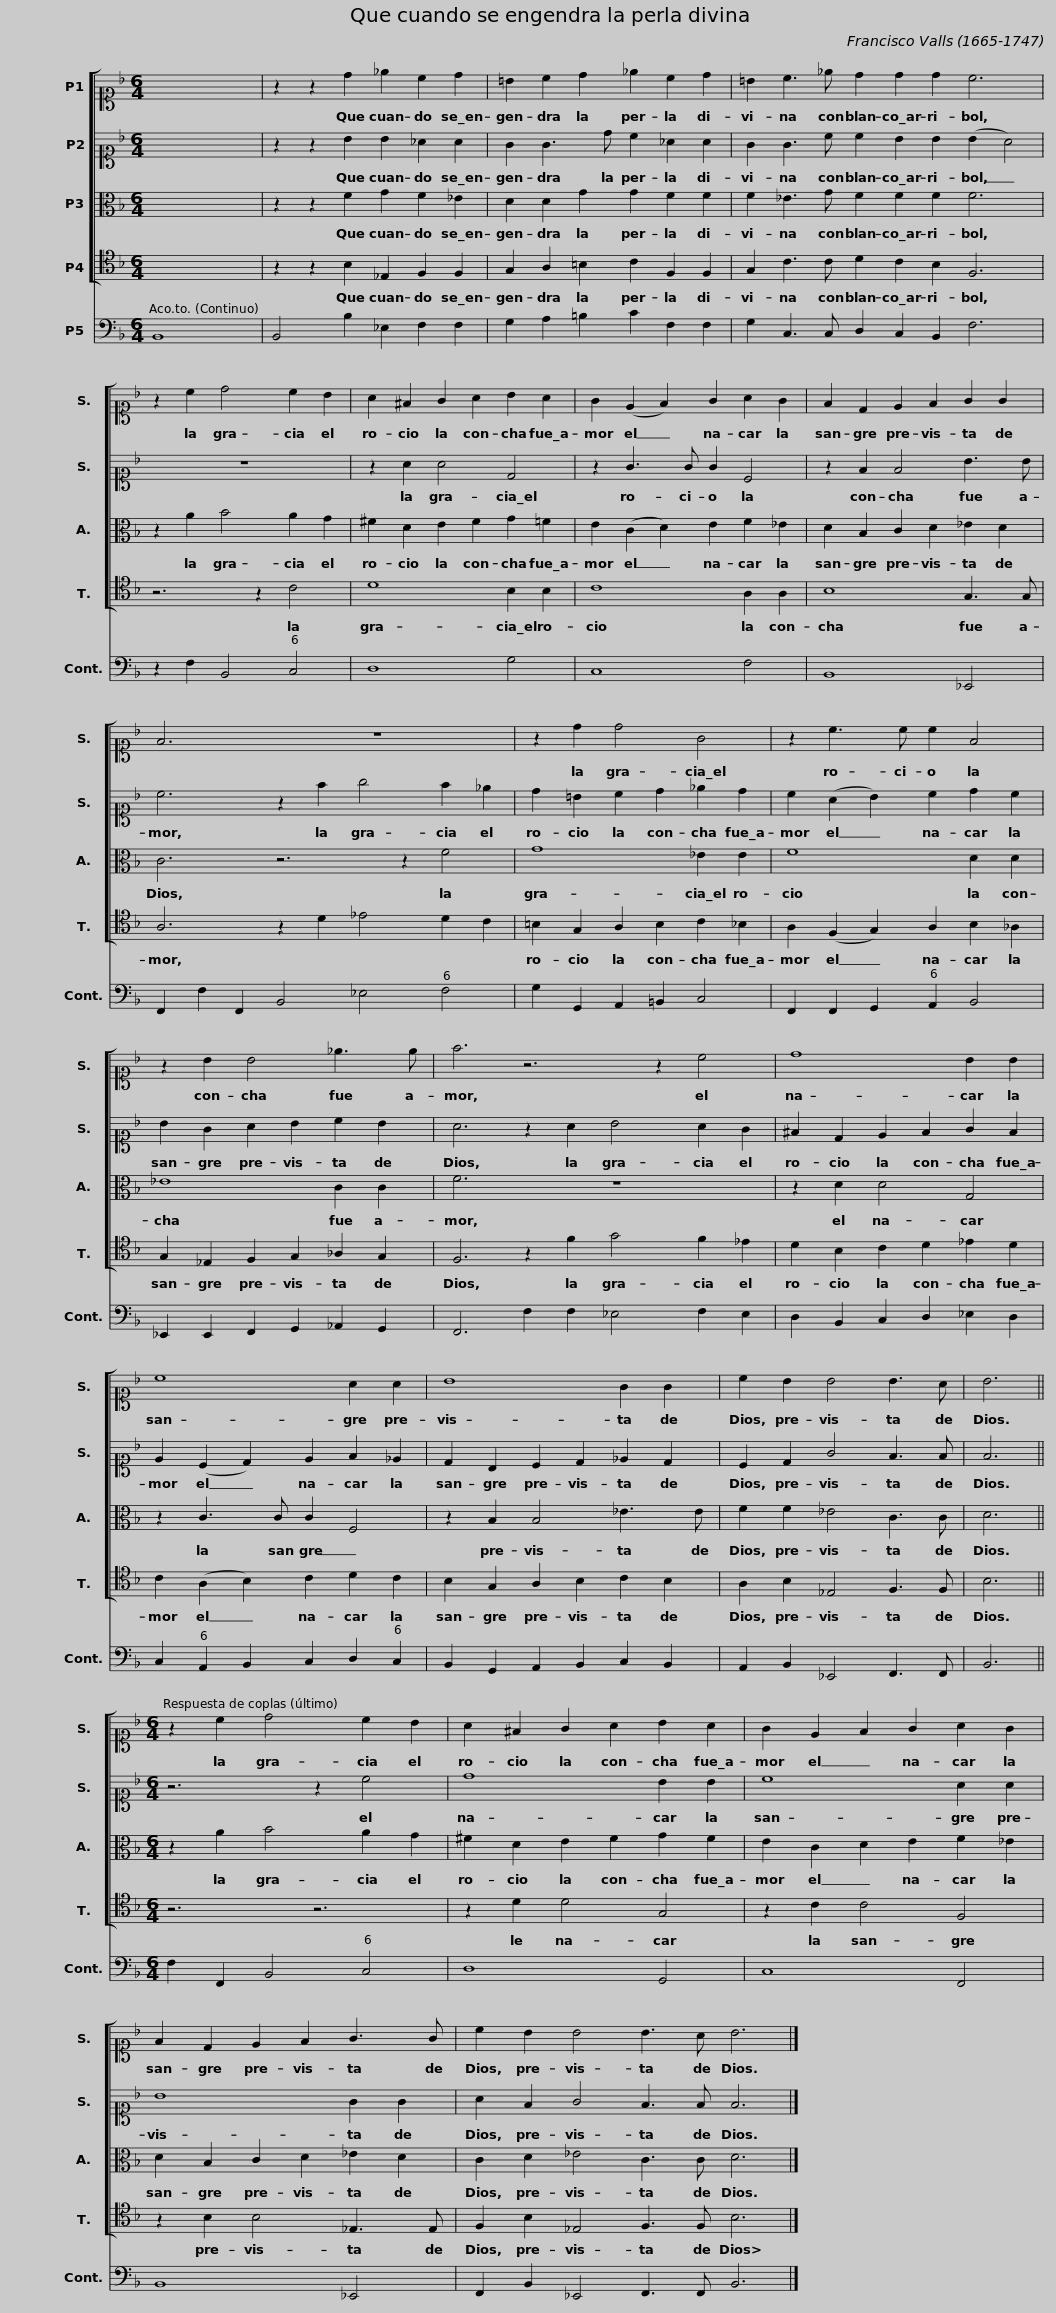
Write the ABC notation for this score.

X:1
%%score [ 1 2 3 4 ] 5
L:1/8
M:6/4
I:linebreak $
K:F
V:1 alto1
V:2 alto1
V:3 alto
V:4 tenor transpose=-12
V:5 bass
V:1
 x12 | z2 z2 d2 _e2 c2 d2 | =B2 c2 d2 _e2 c2 d2 |$ =B2 c3 _e d2 d2 d2 c6 | z2 c2 d4 c2 B2 | %5
 A2 ^F2 G2 A2 B2 A2 |$ G2 (E2 F2) G2 A2 G2 | F2 D2 E2 F2 G2 G2 | F6 z12 |$ z2 d2 d4 G4 | %10
 z2 c3 c c2 F4 | z2 B2 B4 _e3 e |$ f6 z6 z2 c4 | d8 B2 B2 | c8 A2 A2 |$ %15
 B8 G2 G2 | c2 B2 B4 B3 A | B6 ||$[M:6/4] z2 c2 d4 c2 B2 | A2 ^F2 G2 A2 B2 A2 | %20
 G2 E2 F2 G2 A2 G2 |$ F2 D2 E2 F2 G3 G | c2 B2 B4 B3 A B6 |] %23
V:2
 x12 | z2 z2 B2 B2 _A2 A2 | G2 G3 d c2 _A2 A2 |$ G2 G3 c c2 B2 B2 (B2 A4) | z12 | %5
 z2 A2 A4 D4 |$ z2 G3 G G2 C4 | z2 F2 F4 B3 B | c6 z2 f2 g4 f2 _e2 |$ d2 =B2 c2 d2 _e2 d2 | %10
 c2 (A2 B2) c2 d2 c2 | B2 G2 A2 B2 c2 B2 |$ A6 z2 A2 B4 A2 G2 | ^F2 D2 E2 F2 G2 F2 | E2 (C2 D2) E2 F2 _E2 |$ %15
 D2 B,2 C2 D2 _E2 D2 | C2 D2 G4 F3 F | F6 ||$[M:6/4] z6 z2 c4 | d8 B2 B2 | %20
 c8 A2 A2 |$ B8 G2 G2 | A2 F2 G4 F3 F F6 |] %23
V:3
 x12 | z2 z2 F2 G2 F2 _E2 | D2 D2 G2 G2 F2 F2 |$ F2 _E3 G F2 F2 F2 F6 | z2 A2 B4 A2 G2 | %5
 ^F2 D2 E2 F2 G2 !courtesy!=F2 |$ E2 (C2 D2) E2 F2 _E2 | D2 B,2 C2 D2 _E2 D2 | C6 z6 z2 F4 |$ G8 _E2 E2 | %10
 F8 D2 D2 | _E8 C2 C2 |$ F6 z12 | z2 D2 D4 G,4 | z2 C3 C C2 F,4 |$ %15
 z2 B,2 B,4 _E3 E | F2 F2 _E4 C3 C | D6 ||$[M:6/4] z2 A2 B4 A2 G2 | ^F2 D2 E2 F2 G2 F2 | %20
 E2 C2 D2 E2 F2 _E2 |$ D2 B,2 C2 D2 _E2 D2 | C2 D2 _E4 C3 C D6 |] %23
V:4
 x12 | z2 z2 B,2 _E,2 F,2 F,2 | G,2 A,2 =B,2 C2 F,2 F,2 |$ G,2 C3 C D2 C2 B,2 F,6 | z6 z2 C4 | %5
 D8 B,2 B,2 |$ C8 A,2 A,2 | B,8 G,3 G, | A,6 z2 D2 _E4 D2 C2 |$ =B,2 G,2 A,2 B,2 C2 !courtesy!_B,2 | %10
 A,2 (F,2 G,2) A,2 B,2 _A,2 | G,2 _E,2 F,2 G,2 _A,2 G,2 |$ F,6 z2 F2 G4 F2 _E2 | D2 B,2 C2 D2 _E2 D2 | C2 (A,2 B,2) C2 D2 C2 |$ %15
 B,2 G,2 A,2 B,2 C2 B,2 | A,2 B,2 _E,4 F,3 F, | B,6 ||$[M:6/4] z6 z6 | z2 D2 D4 G,4 | %20
 z2 C2 C4 F,4 |$ z2 B,2 B,4 _E,3 E, | F,2 B,2 _E,4 F,3 F, B,6 |] %23
V:5
 B,,8 x4 | B,,4 B,2 _E,2 F,2 F,2 | G,2 A,2 =B,2 C2 F,2 F,2 |$ G,2 C,3 C, D,2 C,2 B,,2 F,6 | z2 F,2 B,,4 C,4 | %5
 D,8 G,4 |$ C,8 F,4 | B,,8 _E,,4 | F,,2 F,2 F,,2 B,,4 _E,4 F,4 |$ G,2 G,,2 A,,2 =B,,2 C,4 | %10
 F,,2 F,,2 G,,2 A,,2 B,,4 | _E,,2 E,,2 F,,2 G,,2 _A,,2 G,,2 |$ F,,6 F,2 F,2 _E,4 F,2 E,2 | D,2 B,,2 C,2 D,2 _E,2 D,2 | C,2 A,,2 B,,2 C,2 D,2 C,2 |$ %15
 B,,2 G,,2 A,,2 B,,2 C,2 B,,2 | A,,2 B,,2 _E,,4 F,,3 F,, | B,,6 ||$[M:6/4] F,2 F,,2 B,,4 C,4 | D,8 G,,4 | %20
 C,8 F,,4 |$ B,,8 _E,,4 | F,,2 B,,2 _E,,4 F,,3 F,, B,,6 |] %23
